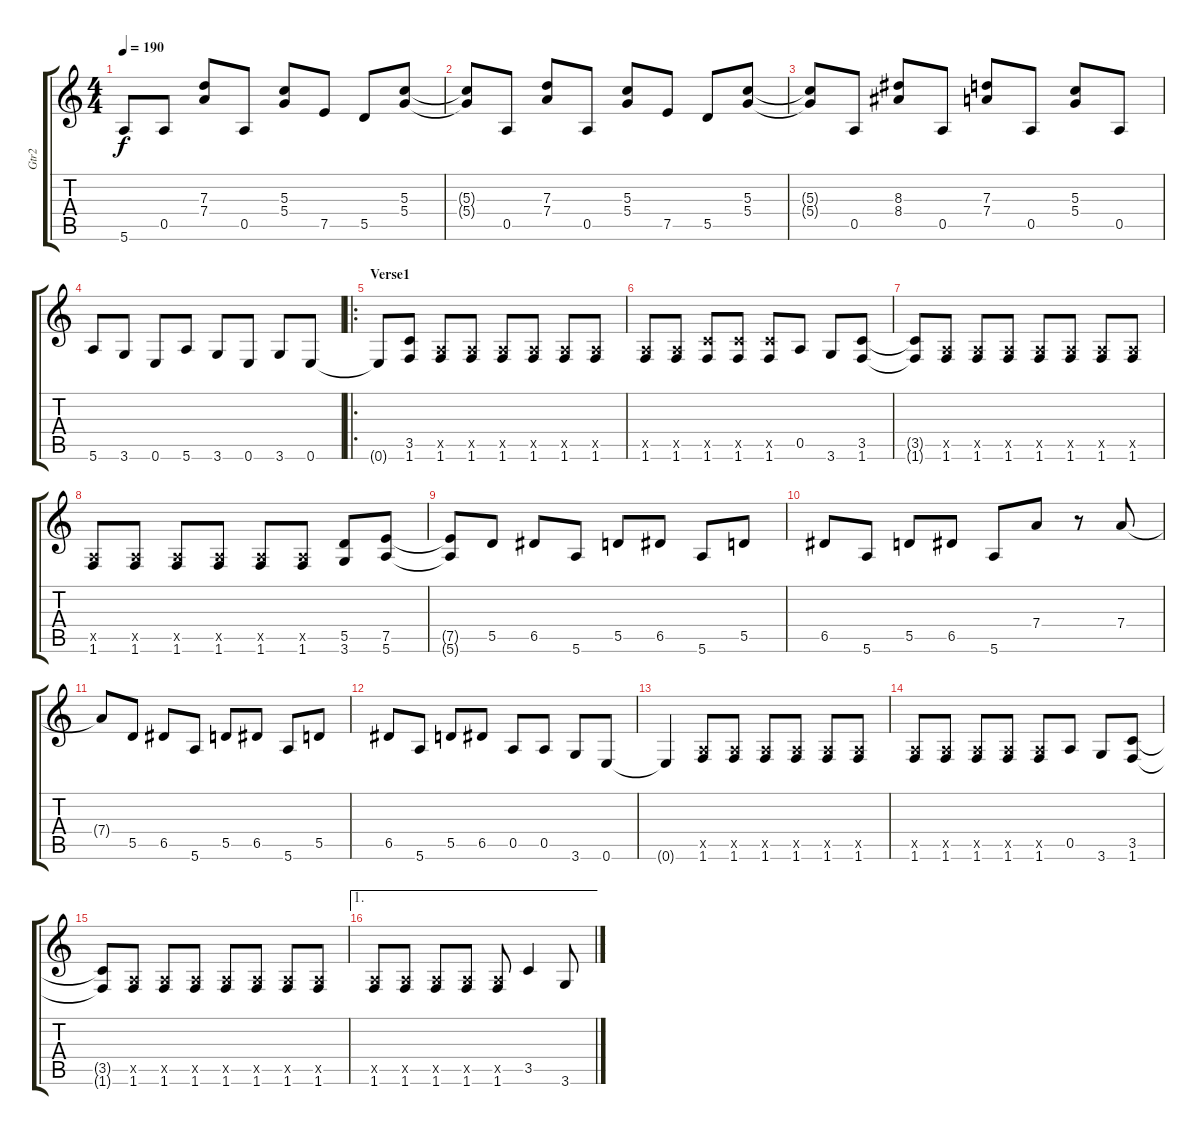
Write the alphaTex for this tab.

\track ("Gtr2" "Gtr2") {instrument overdrivenguitar}
\staff {score tabs}
\tuning (E4 B3 G3 D3 A2 E2) {hide}
\ts (4 4)
\tempo 190
\clef g2
\ks c
5.6{t}.8{dy f} 0.5.8 (7.3 7.4).8 0.5.8 (5.3 5.4).8 7.5.8 5.5.8 (5.3 5.4).8 |
(5.3{t} 5.4{t}).8 0.5.8 (7.3 7.4).8 0.5.8 (5.3 5.4).8 7.5.8 5.5.8 (5.3 5.4).8 |
(5.3{t} 5.4{t}).8 0.5.8 (8.3 8.4).8 0.5.8 (7.3 7.4).8 0.5.8 (5.3 5.4).8 0.5.8 |
5.6.8 3.6.8 0.6.8 5.6.8 3.6.8 0.6.8 3.6.8 0.6.8 |
\ro
\section ("" "Verse1")
0.6{t}.8 (3.5 1.6).8 (0.5{x} 1.6).8 (0.5{x} 1.6).8 (0.5{x} 1.6).8 (0.5{x} 1.6).8 (0.5{x} 1.6).8 (0.5{x} 1.6).8 |
(0.5{x} 1.6).8 (0.5{x} 1.6).8 (3.5{x} 1.6).8 (3.5{x} 1.6).8 (3.5{x} 1.6).8 0.5.8 3.6.8 (3.5 1.6).8 |
(3.5{t} 1.6{t}).8 (0.5{x} 1.6).8 (0.5{x} 1.6).8 (0.5{x} 1.6).8 (0.5{x} 1.6).8 (0.5{x} 1.6).8 (0.5{x} 1.6).8 (0.5{x} 1.6).8 |
(0.5{x} 1.6).8 (0.5{x} 1.6).8 (0.5{x} 1.6).8 (0.5{x} 1.6).8 (0.5{x} 1.6).8 (0.5{x} 1.6).8 (5.5 3.6).8 (7.5 5.6).8 |
(7.5{t} 5.6{t}).8 5.5.8 6.5.8 5.6.8 5.5.8 6.5.8 5.6.8 5.5.8 |
6.5.8 5.6.8 5.5.8 6.5.8 5.6.8 7.4.8 r.8 7.4.8 |
7.4{t}.8 5.5.8 6.5.8 5.6.8 5.5.8 6.5.8 5.6.8 5.5.8 |
6.5.8 5.6.8 5.5.8 6.5.8 0.5.8 0.5.8 3.6.8 0.6.8 |
0.6{t}.4 (0.5{x} 1.6).8 (0.5{x} 1.6).8 (0.5{x} 1.6).8 (0.5{x} 1.6).8 (0.5{x} 1.6).8 (0.5{x} 1.6).8 |
(0.5{x} 1.6).8 (0.5{x} 1.6).8 (0.5{x} 1.6).8 (0.5{x} 1.6).8 (0.5{x} 1.6).8 0.5.8 3.6.8 (3.5 1.6).8 |
(3.5{t} 1.6{t}).8 (0.5{x} 1.6).8 (0.5{x} 1.6).8 (0.5{x} 1.6).8 (0.5{x} 1.6).8 (0.5{x} 1.6).8 (0.5{x} 1.6).8 (0.5{x} 1.6).8 |
\ae 1
(0.5{x} 1.6).8 (0.5{x} 1.6).8 (0.5{x} 1.6).8 (0.5{x} 1.6).8 (0.5{x} 1.6).8 3.5.4 3.6.8
